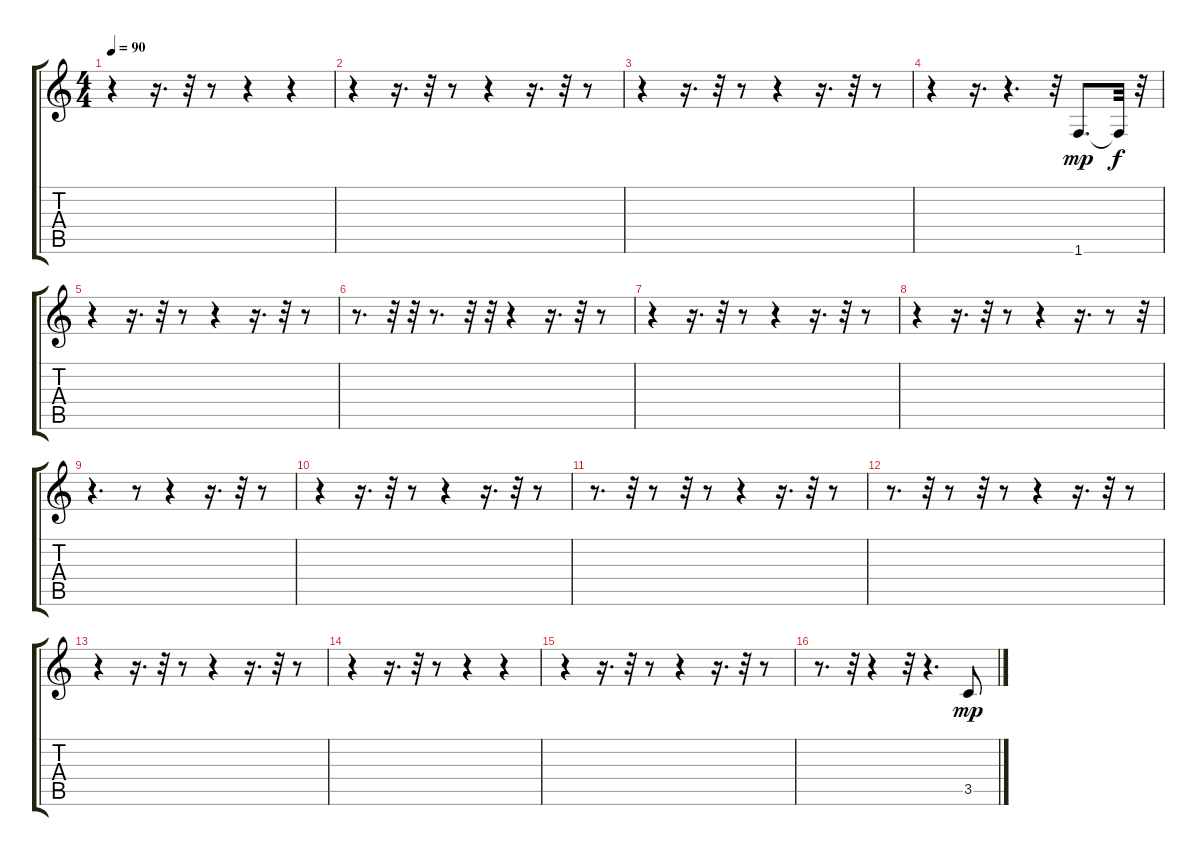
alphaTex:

\track "" {instrument slapbass1}
\staff {score tabs}
\tuning (E4 B3 G3 D3 A2 E2) {hide}
\ts (4 4)
\tempo 90
\clef g2
\ks c
r.4{dy mp} r.16{d} r.32 r.8 r.4 r.4 |
r.4 r.16{d} r.32 r.8 r.4 r.16{d} r.32 r.8 |
r.4 r.16{d} r.32 r.8 r.4 r.16{d} r.32 r.8 |
r.4 r.16{d} r.4{d} r.32 1.6.8{d} 1.6{t}.32{dy f} r.32 |
r.4 r.16{d} r.32 r.8 r.4 r.16{d} r.32 r.8 |
r.8{d} r.32 r.32 r.8{d} r.32 r.32 r.4 r.16{d} r.32 r.8 |
r.4 r.16{d} r.32 r.8 r.4 r.16{d} r.32 r.8 |
r.4 r.16{d} r.32 r.8 r.4 r.16{d} r.8 r.32 |
r.4{d} r.8 r.4 r.16{d} r.32 r.8 |
r.4 r.16{d} r.32 r.8 r.4 r.16{d} r.32 r.8 |
r.8{d} r.32 r.8 r.32 r.8 r.4 r.16{d} r.32 r.8 |
r.8{d} r.32 r.8 r.32 r.8 r.4 r.16{d} r.32 r.8 |
r.4 r.16{d} r.32 r.8 r.4 r.16{d} r.32 r.8 |
r.4 r.16{d} r.32 r.8 r.4 r.4 |
r.4 r.16{d} r.32 r.8 r.4 r.16{d} r.32 r.8 |
r.8{d} r.32 r.4 r.32 r.4{d} 3.5.8{dy mp}
